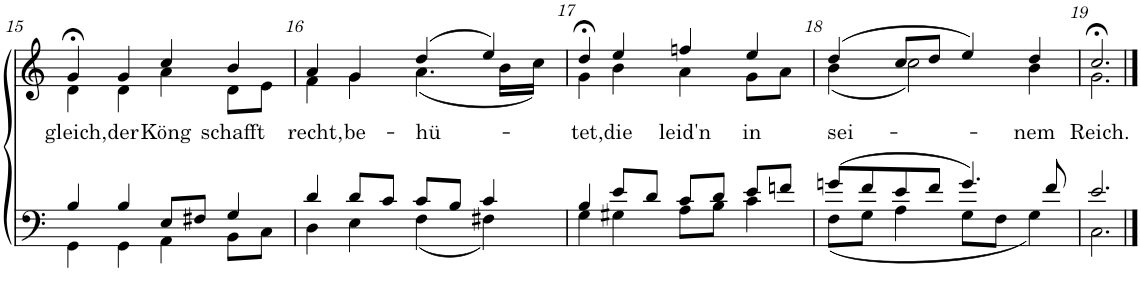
**kern	**kern	**text
*part2	*part1	*part1
*staff2	*staff1	*staff1
*I"Tenor/Bass	*I"Soprano/Alto	*
!!LO:PB:g=z
*clefF4	*clefG2	*
*k[]	*k[]	*
*M4/4	*M4/4	*
*met(c)	*met(c)	*
=15	=15	=15
*^	*	*
!	!	!	!LO:LY:b
*	*	*^	*
4B/	4GG\	4g;<,/	4d\	gleich,
!	!	!	!	!LO:LY:b
4B/	4GG\	4g/	4d\	der
!	!	!	!	!LO:LY:b
8E/L	4AA\	4cc/	4a\	Köng
8F#X/J	.	.	.	.
!	!	!	!	!LO:LY:b
4G/	8BB\L	4b/	8d\L	schafft
.	8C\J	.	8e\J	.
=16	=16	=16	=16	=16
!	!	!	!	!LO:LY:b
4d/	4D\	4a;</	4f\	recht,
!	!	!	!	!LO:LY:b
8d/L	4E\	4g/	4g\	be-
8c/J	.	.	.	.
!	!	!	!	!LO:LY:b
8c/L	(4F\	(4dd/	(4.a\	-hü-
8B/J	.	.	.	.
4c/	4F#X\)	4ee/)	.	.
.	.	.	16b\LL	.
.	.	.	16cc\JJ)	.
=17	=17	=17	=17	=17
!	!	!	!	!LO:LY:b
4B/	4G\	4dd;<,/	4g\	-tet,
!	!	!	!	!LO:LY:b
8e/L	4G#X\	4ee/	4b\	die
8d/J	.	.	.	.
!	!	!	!	!LO:LY:b
8c/L	8A\L	4ffn/	4a\	leid'n
8d/J	8B\J	.	.	.
!	!	!	!	!LO:LY:b
8e/L	4c\	4ee/	8g\L	in
8fn/J	.	.	8a\J	.
=18	=18	=18	=18	=18
!	!	!	!	!LO:LY:b
(8gn/L	(8F\L	(4dd;</	(4b\	sei-
8f/	8G\J	.	.	.
8e/	4A\	8cc/L	2cc\)	.
8f/J	.	8dd/J	.	.
4.g/)	8G\L	4ee/)	.	.
.	8F\J	.	.	.
!	!	!	!	!LO:LY:b
.	4G\)	4dd/	4b\	-nem
8f/	.	.	.	.
=19	=19	=19	=19	=19
!	!	!	!	!LO:LY:b
2.e/	2.C\	2.cc;</	2.g\	Reich.
*v	*v	*	*	*
*	*v	*v	*
==	==	==
*-	*-	*-
